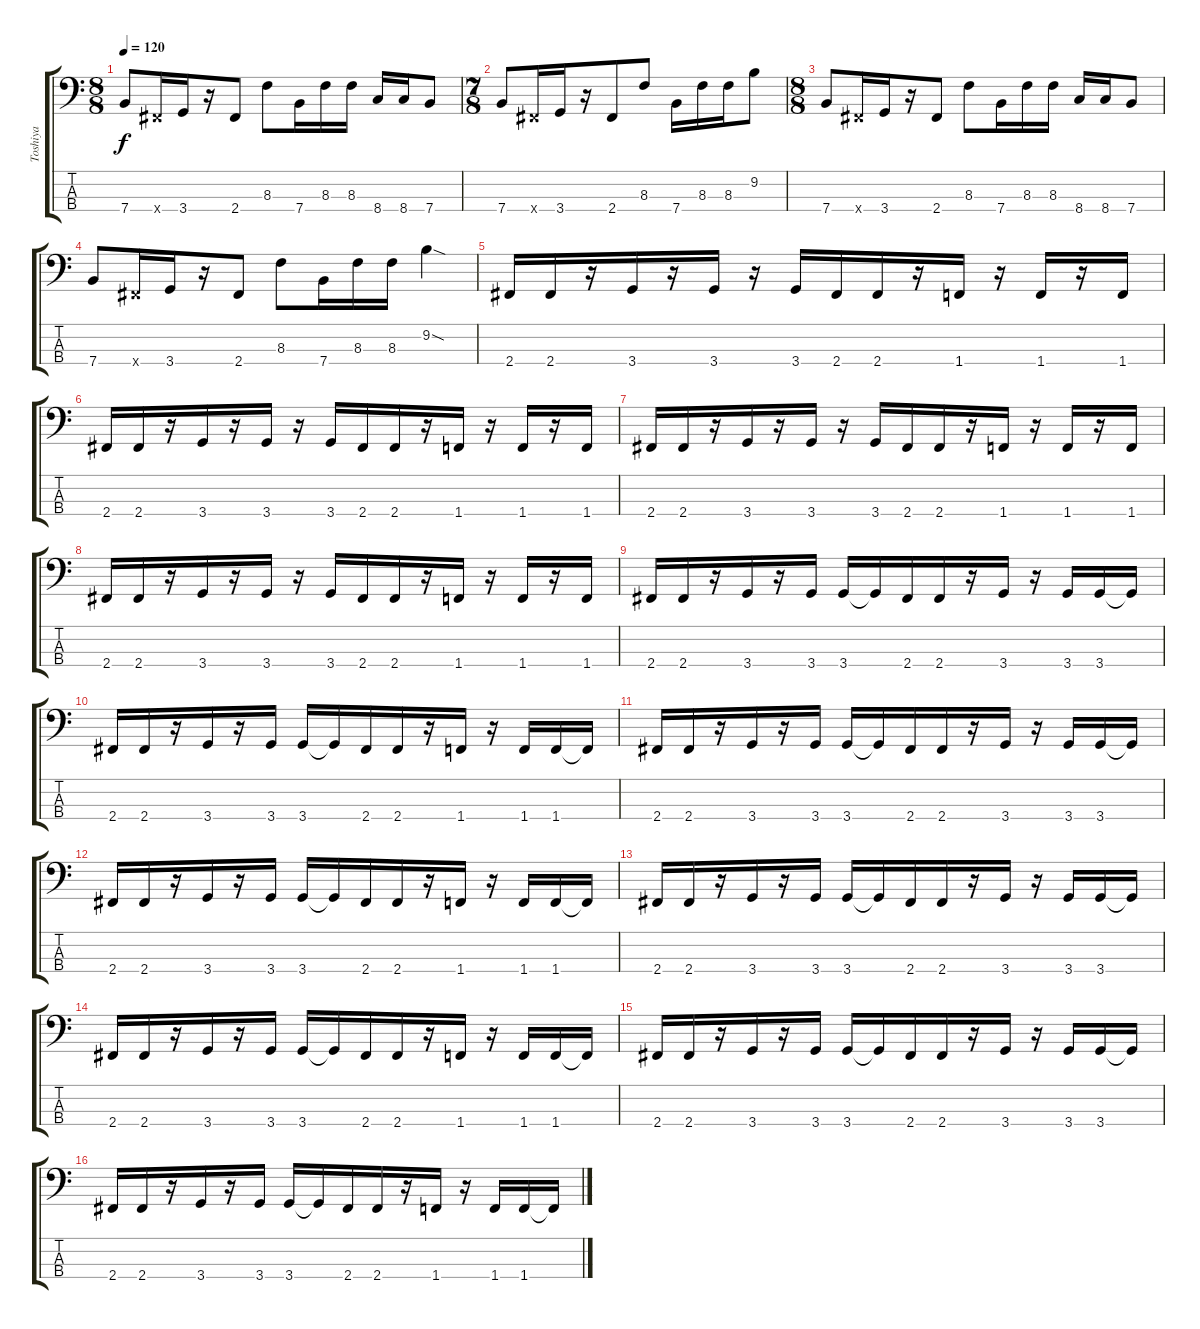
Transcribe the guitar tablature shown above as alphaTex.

\track ("Toshiya" "Toshiya") {instrument electricbasspick}
\staff {score tabs}
\tuning (G2 D2 A1 E1) {hide}
\ts (8 8)
\tempo 120
\clef f4
\ks c
7.4.8{dy f} 2.4{x}.16 3.4.16 r.16 2.4.8 8.3.8 7.4.16 8.3.16 8.3.16 8.4.16 8.4.16 7.4.8 |
\ts (7 8)
7.4.8 2.4{x}.16 3.4.16 r.16 2.4.8 8.3.8 7.4.16 8.3.16 8.3.16 9.2.8 |
\ts (8 8)
7.4.8 2.4{x}.16 3.4.16 r.16 2.4.8 8.3.8 7.4.16 8.3.16 8.3.16 8.4.16 8.4.16 7.4.8 |
7.4.8 2.4{x}.16 3.4.16 r.16 2.4.8 8.3.8 7.4.16 8.3.16 8.3.16 9.2{sod}.4 |
2.4.16 2.4.16 r.16 3.4.16 r.16 3.4.16 r.16 3.4.16 2.4.16 2.4.16 r.16 1.4.16 r.16 1.4.16 r.16 1.4.16 |
2.4.16 2.4.16 r.16 3.4.16 r.16 3.4.16 r.16 3.4.16 2.4.16 2.4.16 r.16 1.4.16 r.16 1.4.16 r.16 1.4.16 |
2.4.16 2.4.16 r.16 3.4.16 r.16 3.4.16 r.16 3.4.16 2.4.16 2.4.16 r.16 1.4.16 r.16 1.4.16 r.16 1.4.16 |
2.4.16 2.4.16 r.16 3.4.16 r.16 3.4.16 r.16 3.4.16 2.4.16 2.4.16 r.16 1.4.16 r.16 1.4.16 r.16 1.4.16 |
2.4.16 2.4.16 r.16 3.4.16 r.16 3.4.16 3.4.16 3.4{t}.16 2.4.16 2.4.16 r.16 3.4.16 r.16 3.4.16 3.4.16 3.4{t}.16 |
2.4.16 2.4.16 r.16 3.4.16 r.16 3.4.16 3.4.16 3.4{t}.16 2.4.16 2.4.16 r.16 1.4.16 r.16 1.4.16 1.4.16 1.4{t}.16 |
2.4.16 2.4.16 r.16 3.4.16 r.16 3.4.16 3.4.16 3.4{t}.16 2.4.16 2.4.16 r.16 3.4.16 r.16 3.4.16 3.4.16 3.4{t}.16 |
2.4.16 2.4.16 r.16 3.4.16 r.16 3.4.16 3.4.16 3.4{t}.16 2.4.16 2.4.16 r.16 1.4.16 r.16 1.4.16 1.4.16 1.4{t}.16 |
2.4.16 2.4.16 r.16 3.4.16 r.16 3.4.16 3.4.16 3.4{t}.16 2.4.16 2.4.16 r.16 3.4.16 r.16 3.4.16 3.4.16 3.4{t}.16 |
2.4.16 2.4.16 r.16 3.4.16 r.16 3.4.16 3.4.16 3.4{t}.16 2.4.16 2.4.16 r.16 1.4.16 r.16 1.4.16 1.4.16 1.4{t}.16 |
2.4.16 2.4.16 r.16 3.4.16 r.16 3.4.16 3.4.16 3.4{t}.16 2.4.16 2.4.16 r.16 3.4.16 r.16 3.4.16 3.4.16 3.4{t}.16 |
2.4.16 2.4.16 r.16 3.4.16 r.16 3.4.16 3.4.16 3.4{t}.16 2.4.16 2.4.16 r.16 1.4.16 r.16 1.4.16 1.4.16 1.4{t}.16
